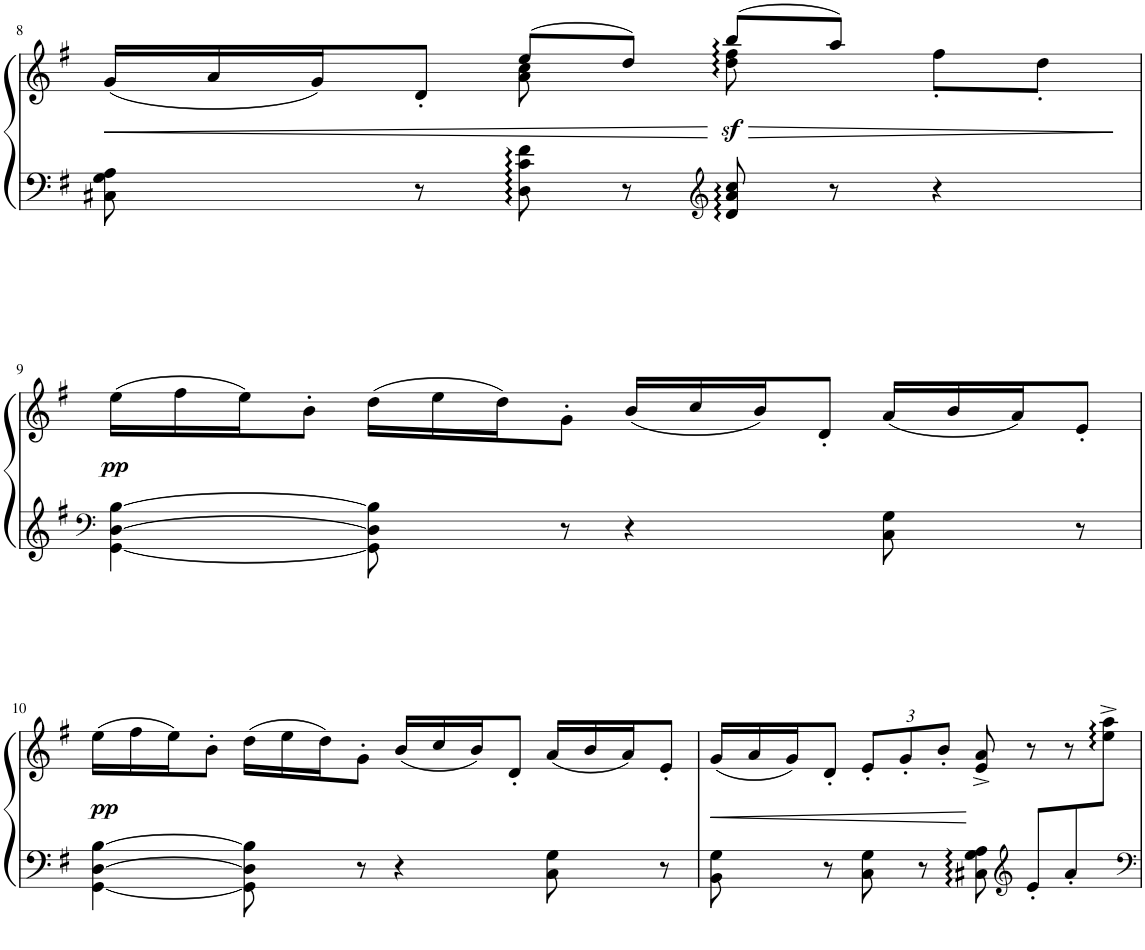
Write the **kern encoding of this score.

**kern	**kern	**dynam
*part1	*part1	*part1
*staff2	*staff1	*staff1/2
*I"Piano	*	*
*I'Pno.	*	*
!!LO:PB:g=z
*clefF4	*clefG2	*
*k[f#]	*k[f#]	*
*M4/4	*M4/4	*
*met(c)	*met(c)	*
*	*Xtuplet	*
=8	=8	=8
!	!	!LO:HP:b
*	*^	*
8C#X\ 8G\ 8A\	(24g/LL	4ryy	<
.	24a/	.	.
.	24g/J)	.	.
8r	8d'</J	.	.
8D\ 8c\ 8f#\	(8ee/L	8a\ 8cc\	.
8r	8dd/J)	8ryy	.
*clefG2	*	*	*
!	!	!	!LO:HP:b
!	!	!	!LO:DY:n=1:b
8d/ 8a/ 8cc/	(8bb/L	8dd\ 8ff#\	> sf
8r	8aa/J)	8ryy	.
4r	8ff#'<\L	4ryy	.
.	8dd'<\J	.	.
*	*v	*v	*
.	.	[
!!LO:LB:g=z
=9	=9	=9
*clefF4	*	*
!	!	!LO:DY:b
[4GG\ [4D\ [4B\	(24ee\LL	pp
.	24ff#\	.
.	24ee\J)	.
.	8b'\J	.
8GG\] 8D\] 8B\]	(24dd\LL	.
.	24ee\	.
.	24dd\J)	.
8r	8g'\J	.
4r	(24b/LL	.
.	24cc/	.
.	24b/J)	.
.	8d'/J	.
8C\' 8G\'	(24a/LL	.
.	24b/	.
.	24a/J)	.
8r	8e'/J	.
!!LO:LB:g=z
=10	=10	=10
!	!	!LO:DY:b
[4GG\ [4D\ [4B\	(24ee\LL	pp
.	24ff#\	.
.	24ee\J)	.
.	8b'\J	.
8GG\] 8D\] 8B\]	(24dd\LL	.
.	24ee\	.
.	24dd\J)	.
8r	8g'\J	.
4r	(24b/LL	.
.	24cc/	.
.	24b/J)	.
.	8d'/J	.
8C\ 8G\	(24a/LL	.
.	24b/	.
.	24a/J)	.
8r	8e'/J	.
=11	=11	=11
*	*^	*
8BB\ 8G\	(24g/LL	2..ryy	.
.	24a/	.	.
.	24g/J)	.	.
8r	8d'/J	.	.
*	*tuplet	*	*
*	*Xbrackettup	*	*
8C\ 8G\	12e'/L	.	.
.	12g'/	.	.
8r	.	.	.
.	12b'/J	.	.
8C#X\ 8G\ 8A\	8e/^ 8a/^	.	]
*clefG2	*	*	*
8e'/L	8r	.	.
8a'/	8r	.	.
8ryy	8ryy	8ee\^ 8aa\^J	.
*	*v	*v	*
=	=	=
*-	*-	*-
